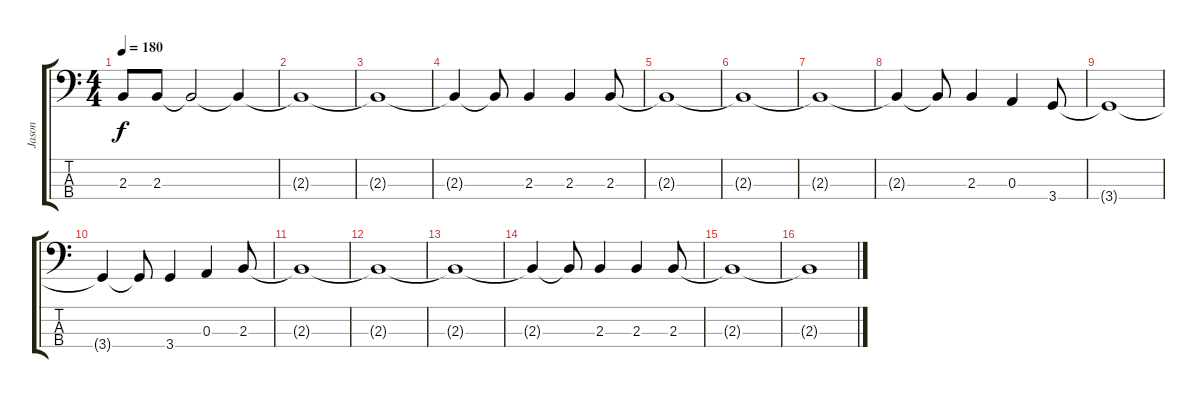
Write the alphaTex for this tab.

\track ("Jason" "Jason") {instrument electricbassfinger}
\staff {score tabs}
\tuning (G2 D2 A1 E1) {hide}
\ts (4 4)
\tempo 180
\clef f4
\ks c
2.3.8{dy f} 2.3.8 2.3{t}.2 2.3{t}.4 |
2.3{t}.1 |
2.3{t}.1 |
2.3{t}.4 2.3{t}.8 2.3.4 2.3.4 2.3.8 |
2.3{t}.1 |
2.3{t}.1 |
2.3{t}.1 |
2.3{t}.4 2.3{t}.8 2.3.4 0.3.4 3.4.8 |
3.4{t}.1 |
3.4{t}.4 3.4{t}.8 3.4.4 0.3.4 2.3.8 |
2.3{t}.1 |
2.3{t}.1 |
2.3{t}.1 |
2.3{t}.4 2.3{t}.8 2.3.4 2.3.4 2.3.8 |
2.3{t}.1 |
2.3{t}.1
